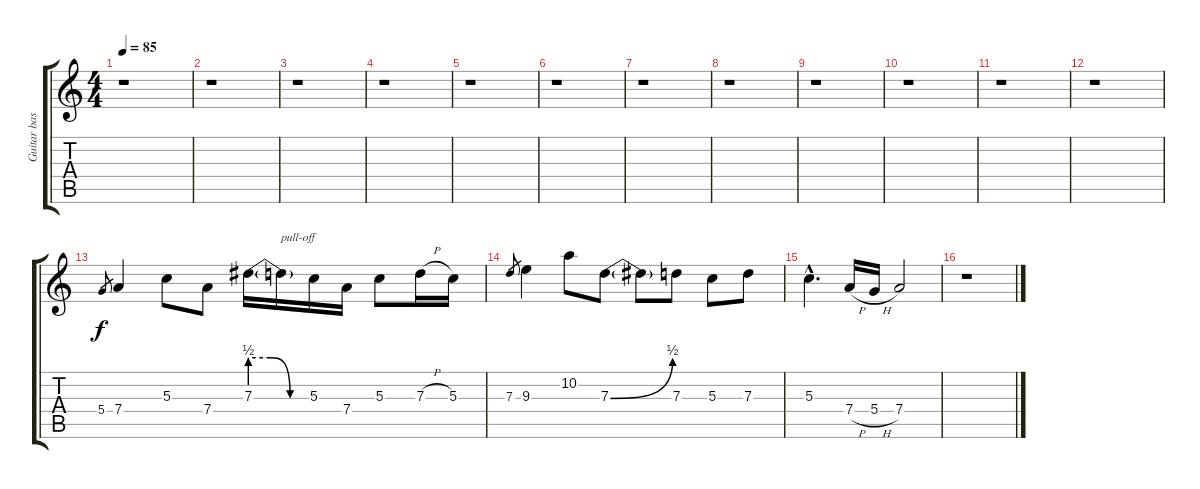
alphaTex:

\track ("Guitar bass" "Guitar bas") {instrument acousticguitarsteel}
\staff {score tabs}
\tuning (E4 B3 G3 D3 A2 E2) {hide}
\ts (4 4)
\tempo 85
\clef g2
\ks c
r.1{dy f volume 16 instrument distortionguitar} |
r.1 |
r.1 |
r.1 |
r.1 |
r.1 |
r.1 |
r.1 |
r.1 |
r.1 |
r.1 |
r.1 |
5.4.8{gr} 7.4.4 5.3.8 7.4.8 7.3{be (custom 0 2 20 2 40 0 60 0)}.16 7.3{t}.16{txt "pull-off"} 5.3.16 7.4.16 5.3.8 7.3{h}.16 5.3.16 |
7.3.8{gr} 9.3.4 10.2.8 7.3{be (bend 0 0 60 2)}.8 7.3{t}.8 7.3.8 5.3.8 7.3.8 |
5.3{hac}.4{d} 7.4{h}.16 5.4{h}.16 7.4.2 |
r.1
